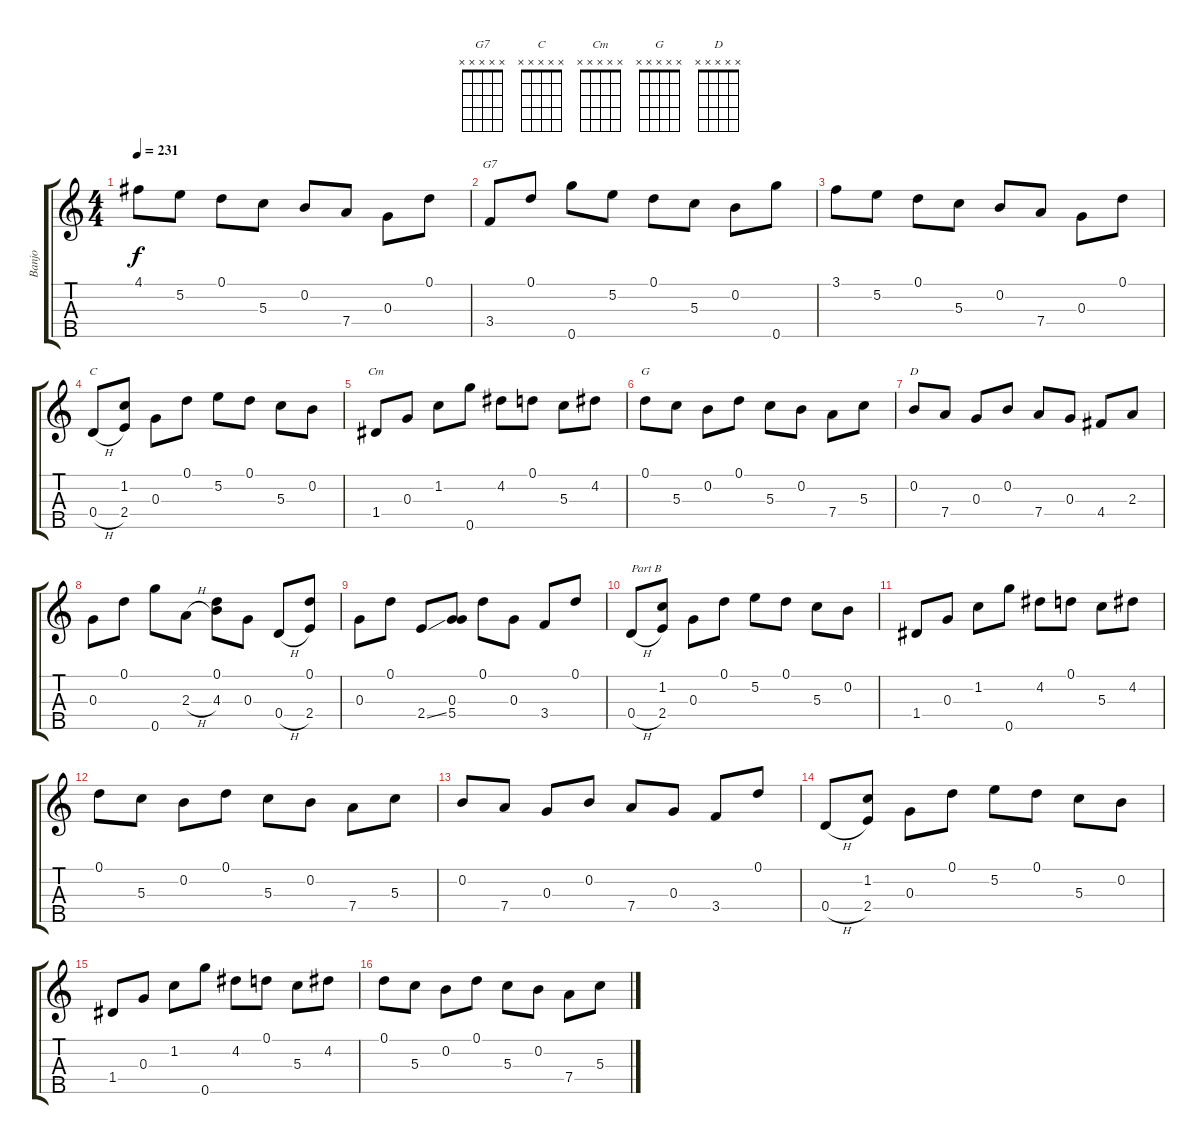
\track ("Banjo" "Banjo") {instrument banjo}
\staff {score tabs}
\tuning (D4 B3 G3 D3 G4) {hide}
\displaytranspose 12
\chord ("G7" x x x x x) {firstfret 0}
\chord ("C" x x x x x) {firstfret 0}
\chord ("Cm" x x x x x) {firstfret 0}
\chord ("G" x x x x x) {firstfret 0}
\chord ("D" x x x x x) {firstfret 0}
\ts (4 4)
\tempo 231
\clef g2
\ks c
4.1.8{dy f} 5.2.8 0.1.8 5.3.8 0.2.8 7.4.8 0.3.8 0.1.8 |
3.4.8{ch "G7"} 0.1.8 0.5.8 5.2.8 0.1.8 5.3.8 0.2.8 0.5.8 |
3.1.8 5.2.8 0.1.8 5.3.8 0.2.8 7.4.8 0.3.8 0.1.8 |
0.4{h}.8{ch "C"} (1.2 2.4).8 0.3.8 0.1.8 5.2.8 0.1.8 5.3.8 0.2.8 |
1.4.8{ch "Cm"} 0.3.8 1.2.8 0.5.8 4.2.8 0.1.8 5.3.8 4.2.8 |
0.1.8{ch "G"} 5.3.8 0.2.8 0.1.8 5.3.8 0.2.8 7.4.8 5.3.8 |
0.2.8{ch "D"} 7.4.8 0.3.8 0.2.8 7.4.8 0.3.8 4.4.8 2.3.8 |
0.3.8 0.1.8 0.5.8 2.3{h}.8 (0.1 4.3).8 0.3.8 0.4{h}.8 (0.1 2.4).8 |
0.3.8 0.1.8 2.4{ss}.8 (0.3 5.4).8 0.1.8 0.3.8 3.4.8 0.1.8 |
0.4{h}.8{txt "Part B"} (1.2 2.4).8 0.3.8 0.1.8 5.2.8 0.1.8 5.3.8 0.2.8 |
1.4.8 0.3.8 1.2.8 0.5.8 4.2.8 0.1.8 5.3.8 4.2.8 |
0.1.8 5.3.8 0.2.8 0.1.8 5.3.8 0.2.8 7.4.8 5.3.8 |
0.2.8 7.4.8 0.3.8 0.2.8 7.4.8 0.3.8 3.4.8 0.1.8 |
0.4{h}.8 (1.2 2.4).8 0.3.8 0.1.8 5.2.8 0.1.8 5.3.8 0.2.8 |
1.4.8 0.3.8 1.2.8 0.5.8 4.2.8 0.1.8 5.3.8 4.2.8 |
0.1.8 5.3.8 0.2.8 0.1.8 5.3.8 0.2.8 7.4.8 5.3.8
